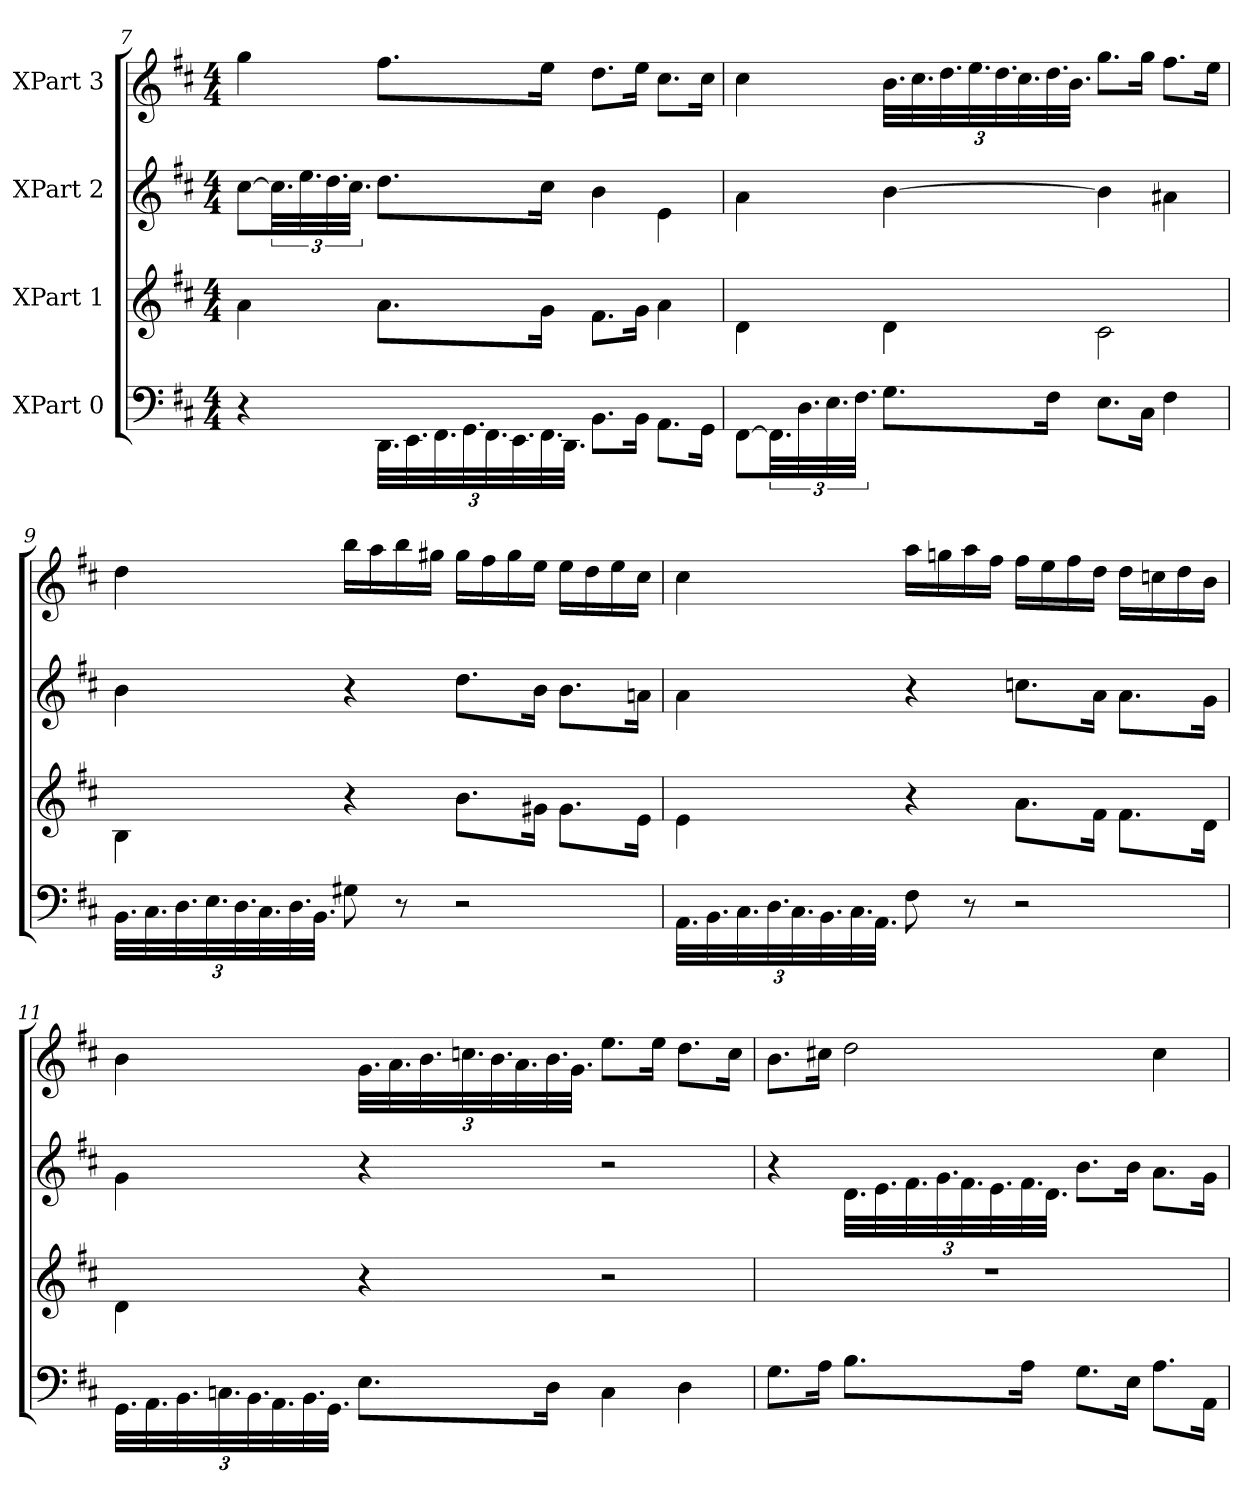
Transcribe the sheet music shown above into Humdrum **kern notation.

**kern	**kern	**kern	**kern
*part4	*part3	*part2	*part1
*staff4	*staff3	*staff2	*staff1
*I"XPart 0	*I"XPart 1	*I"XPart 2	*I"XPart 3
*clefF4	*clefG2	*clefG2	*clefG2
*k[f#c#]	*k[f#c#]	*k[f#c#]	*k[f#c#]
*M4/4	*M4/4	*M4/4	*M4/4
=7	=7	=7	=7
4r	4a\	[8cc#\L	4gg\
.	.	48.cc#\]	.
.	.	48.ee\	.
.	.	48.dd\	.
.	.	48.cc#\J	.
48.DD\L	8.a\L	8.dd\L	8.ff#\L
48.EE\	.	.	.
48.FF#\	.	.	.
48.GG\	.	.	.
48.FF#\	.	.	.
48.EE\	.	.	.
48.FF#\	16g\J	16cc#\J	16ee\J
48.DD\J	.	.	.
8.BB\L	8.f#\L	4b\	8.dd\L
16BB\J	16g\J	.	16ee\J
8.AA\L	4a\	4e\	8.cc#\L
16GG\J	.	.	16cc#\J
=8	=8	=8	=8
[8FF#\L	4d\	4a\	4cc#\
48.FF#\]	.	.	.
48.D\	.	.	.
48.E\	.	.	.
48.F#\J	.	.	.
8.G\L	4d\	[4b\	48.b\L
.	.	.	48.cc#\
.	.	.	48.dd\
.	.	.	48.ee\
.	.	.	48.dd\
.	.	.	48.cc#\
16F#\J	.	.	48.dd\
.	.	.	48.b\J
8.E\L	2c#\	4b\]	8.gg\L
16C#\J	.	.	16gg\J
4F#\	.	4a#X\	8.ff#\L
.	.	.	16ee\J
=9	=9	=9	=9
48.BB\L	4B\	4b\	4dd\
48.C#\	.	.	.
48.D\	.	.	.
48.E\	.	.	.
48.D\	.	.	.
48.C#\	.	.	.
48.D\	.	.	.
48.BB\J	.	.	.
8G#X\	4r	4r	16bb\L
.	.	.	16aa\
8r	.	.	16bb\
.	.	.	16gg#X\J
2r	8.b\L	8.dd\L	16gg#\L
.	.	.	16ff#\
.	.	.	16gg#\
.	16g#X\J	16b\J	16ee\J
.	8.g#\L	8.b\L	16ee\L
.	.	.	16dd\
.	.	.	16ee\
.	16e\J	16an\J	16cc#\J
=10	=10	=10	=10
48.AA\L	4e\	4a\	4cc#\
48.BB\	.	.	.
48.C#\	.	.	.
48.D\	.	.	.
48.C#\	.	.	.
48.BB\	.	.	.
48.C#\	.	.	.
48.AA\J	.	.	.
8F#\	4r	4r	16aa\L
.	.	.	16ggn\
8r	.	.	16aa\
.	.	.	16ff#\J
2r	8.a\L	8.ccn\L	16ff#\L
.	.	.	16ee\
.	.	.	16ff#\
.	16f#\J	16a\J	16dd\J
.	8.f#\L	8.a\L	16dd\L
.	.	.	16ccn\
.	.	.	16dd\
.	16d\J	16g\J	16b\J
=11	=11	=11	=11
48.GG\L	4d\	4g\	4b\
48.AA\	.	.	.
48.BB\	.	.	.
48.Cn\	.	.	.
48.BB\	.	.	.
48.AA\	.	.	.
48.BB\	.	.	.
48.GG\J	.	.	.
8.E\L	4r	4r	48.g\L
.	.	.	48.a\
.	.	.	48.b\
.	.	.	48.ccn\
.	.	.	48.b\
.	.	.	48.a\
16D\J	.	.	48.b\
.	.	.	48.g\J
4C\	2r	2r	8.ee\L
.	.	.	16ee\J
4D\	.	.	8.dd\L
.	.	.	16cc\J
=12	=12	=12	=12
8.G\L	1r	4r	8.b\L
16A\J	.	.	16cc#X\J
8.B\L	.	48.d\L	2dd\
.	.	48.e\	.
.	.	48.f#\	.
.	.	48.g\	.
.	.	48.f#\	.
.	.	48.e\	.
16A\J	.	48.f#\	.
.	.	48.d\J	.
8.G\L	.	8.b\L	.
16E\J	.	16b\J	.
8.A\L	.	8.a\L	4cc#\
16AA\J	.	16g\J	.
=	=	=	=
*-	*-	*-	*-
